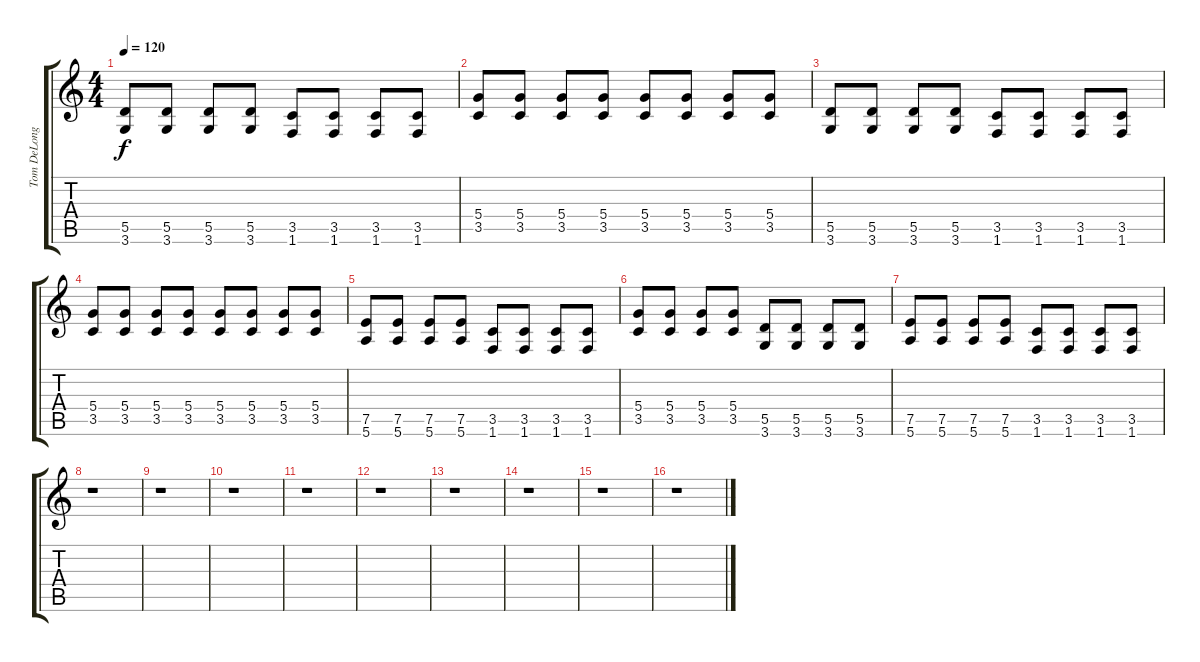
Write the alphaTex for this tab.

\track ("Tom DeLonge Rhythm Guitar (Clean)" "Tom DeLong") {instrument electricguitarclean}
\staff {score tabs}
\tuning (E4 B3 G3 D3 A2 E2) {hide}
\ts (4 4)
\tempo 120
\clef g2
\ks c
(5.5 3.6).8{dy f} (5.5 3.6).8 (5.5 3.6).8 (5.5 3.6).8 (3.5 1.6).8 (3.5 1.6).8 (3.5 1.6).8 (3.5 1.6).8 |
(5.4 3.5).8 (5.4 3.5).8 (5.4 3.5).8 (5.4 3.5).8 (5.4 3.5).8 (5.4 3.5).8 (5.4 3.5).8 (5.4 3.5).8 |
(5.5 3.6).8 (5.5 3.6).8 (5.5 3.6).8 (5.5 3.6).8 (3.5 1.6).8 (3.5 1.6).8 (3.5 1.6).8 (3.5 1.6).8 |
(5.4 3.5).8 (5.4 3.5).8 (5.4 3.5).8 (5.4 3.5).8 (5.4 3.5).8 (5.4 3.5).8 (5.4 3.5).8 (5.4 3.5).8 |
(7.5 5.6).8 (7.5 5.6).8 (7.5 5.6).8 (7.5 5.6).8 (3.5 1.6).8 (3.5 1.6).8 (3.5 1.6).8 (3.5 1.6).8 |
(5.4 3.5).8 (5.4 3.5).8 (5.4 3.5).8 (5.4 3.5).8 (5.5 3.6).8 (5.5 3.6).8 (5.5 3.6).8 (5.5 3.6).8 |
(7.5 5.6).8 (7.5 5.6).8 (7.5 5.6).8 (7.5 5.6).8 (3.5 1.6).8 (3.5 1.6).8 (3.5 1.6).8 (3.5 1.6).8 |
r.1 |
r.1 |
r.1 |
r.1 |
r.1 |
r.1 |
r.1 |
r.1 |
r.1
